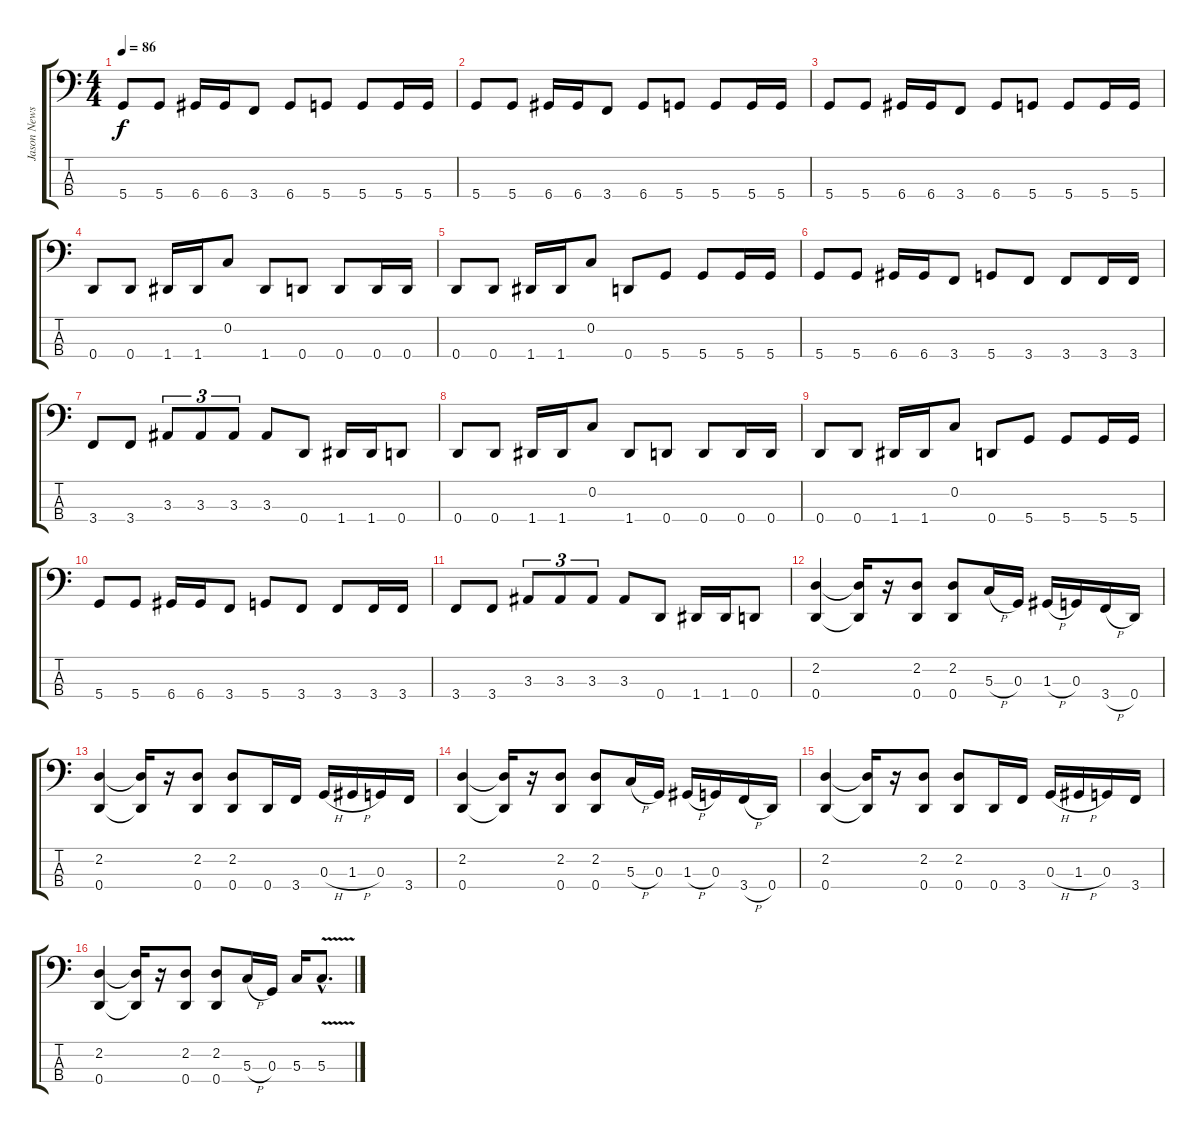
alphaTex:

\track ("Jason Newsted" "Jason News") {instrument electricbassfinger}
\staff {score tabs}
\tuning (F2 C2 G1 D1) {hide}
\ts (4 4)
\tempo 86
\clef f4
\ks c
5.4.8{dy f} 5.4.8 6.4.16 6.4.16 3.4.8 6.4.8 5.4.8 5.4.8 5.4.16 5.4.16 |
5.4.8 5.4.8 6.4.16 6.4.16 3.4.8 6.4.8 5.4.8 5.4.8 5.4.16 5.4.16 |
5.4.8 5.4.8 6.4.16 6.4.16 3.4.8 6.4.8 5.4.8 5.4.8 5.4.16 5.4.16 |
0.4.8 0.4.8 1.4.16 1.4.16 0.2.8 1.4.8 0.4.8 0.4.8 0.4.16 0.4.16 |
0.4.8 0.4.8 1.4.16 1.4.16 0.2.8 0.4.8 5.4.8 5.4.8 5.4.16 5.4.16 |
5.4.8 5.4.8 6.4.16 6.4.16 3.4.8 5.4.8 3.4.8 3.4.8 3.4.16 3.4.16 |
3.4.8 3.4.8 3.3.8{tu (3 2)} 3.3.8{tu (3 2)} 3.3.8{tu (3 2)} 3.3.8 0.4.8 1.4.16 1.4.16 0.4.8 |
0.4.8 0.4.8 1.4.16 1.4.16 0.2.8 1.4.8 0.4.8 0.4.8 0.4.16 0.4.16 |
0.4.8 0.4.8 1.4.16 1.4.16 0.2.8 0.4.8 5.4.8 5.4.8 5.4.16 5.4.16 |
5.4.8 5.4.8 6.4.16 6.4.16 3.4.8 5.4.8 3.4.8 3.4.8 3.4.16 3.4.16 |
3.4.8 3.4.8 3.3.8{tu (3 2)} 3.3.8{tu (3 2)} 3.3.8{tu (3 2)} 3.3.8 0.4.8 1.4.16 1.4.16 0.4.8 |
(2.2 0.4).4 (2.2{t} 0.4{t}).16 r.16 (2.2 0.4).8 (2.2 0.4).8 5.3{h}.16 0.3.16 1.3{h}.16 0.3.16 3.4{h}.16 0.4.16 |
(2.2 0.4).4 (2.2{t} 0.4{t}).16 r.16 (2.2 0.4).8 (2.2 0.4).8 0.4.16 3.4.16 0.3{h}.16 1.3{h}.16 0.3.16 3.4.16 |
(2.2 0.4).4 (2.2{t} 0.4{t}).16 r.16 (2.2 0.4).8 (2.2 0.4).8 5.3{h}.16 0.3.16 1.3{h}.16 0.3.16 3.4{h}.16 0.4.16 |
(2.2 0.4).4 (2.2{t} 0.4{t}).16 r.16 (2.2 0.4).8 (2.2 0.4).8 0.4.16 3.4.16 0.3{h}.16 1.3{h}.16 0.3.16 3.4.16 |
(2.2 0.4).4 (2.2{t} 0.4{t}).16 r.16 (2.2 0.4).8 (2.2 0.4).8 5.3{h}.16 0.3.16 5.3.16 5.3{v hac}.8{d}
